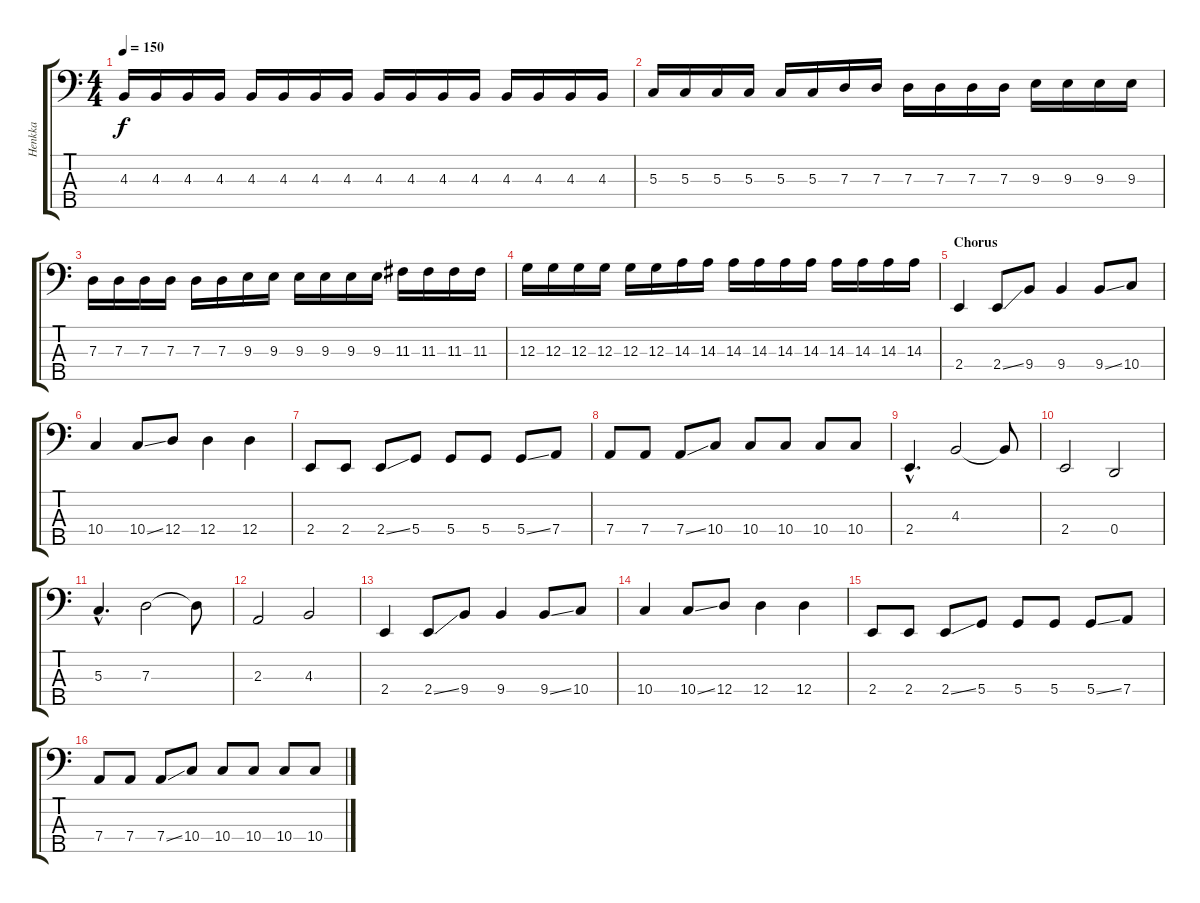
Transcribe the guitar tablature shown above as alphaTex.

\track ("Henkka" "Henkka") {instrument electricbasspick}
\staff {score tabs}
\tuning (F2 C2 G1 D1 A0) {hide}
\ts (4 4)
\tempo 150
\clef f4
\ks c
4.3.16{dy f} 4.3.16 4.3.16 4.3.16 4.3.16 4.3.16 4.3.16 4.3.16 4.3.16 4.3.16 4.3.16 4.3.16 4.3.16 4.3.16 4.3.16 4.3.16 |
5.3.16 5.3.16 5.3.16 5.3.16 5.3.16 5.3.16 7.3.16 7.3.16 7.3.16 7.3.16 7.3.16 7.3.16 9.3.16 9.3.16 9.3.16 9.3.16 |
7.3.16 7.3.16 7.3.16 7.3.16 7.3.16 7.3.16 9.3.16 9.3.16 9.3.16 9.3.16 9.3.16 9.3.16 11.3.16 11.3.16 11.3.16 11.3.16 |
12.3.16 12.3.16 12.3.16 12.3.16 12.3.16 12.3.16 14.3.16 14.3.16 14.3.16 14.3.16 14.3.16 14.3.16 14.3.16 14.3.16 14.3.16 14.3.16 |
\section ("" "Chorus")
2.4.4 2.4{ss}.8 9.4.8 9.4.4 9.4{ss}.8 10.4.8 |
10.4.4 10.4{ss}.8 12.4.8 12.4.4 12.4.4 |
2.4.8 2.4.8 2.4{ss}.8 5.4.8 5.4.8 5.4.8 5.4{ss}.8 7.4.8 |
7.4.8 7.4.8 7.4{ss}.8 10.4.8 10.4.8 10.4.8 10.4.8 10.4.8 |
2.4{hac}.4{d} 4.3.2 4.3{t}.8 |
2.4.2 0.4.2 |
5.3{hac}.4{d} 7.3.2 7.3{t}.8 |
2.3.2 4.3.2 |
2.4.4 2.4{ss}.8 9.4.8 9.4.4 9.4{ss}.8 10.4.8 |
10.4.4 10.4{ss}.8 12.4.8 12.4.4 12.4.4 |
2.4.8 2.4.8 2.4{ss}.8 5.4.8 5.4.8 5.4.8 5.4{ss}.8 7.4.8 |
7.4.8 7.4.8 7.4{ss}.8 10.4.8 10.4.8 10.4.8 10.4.8 10.4.8
